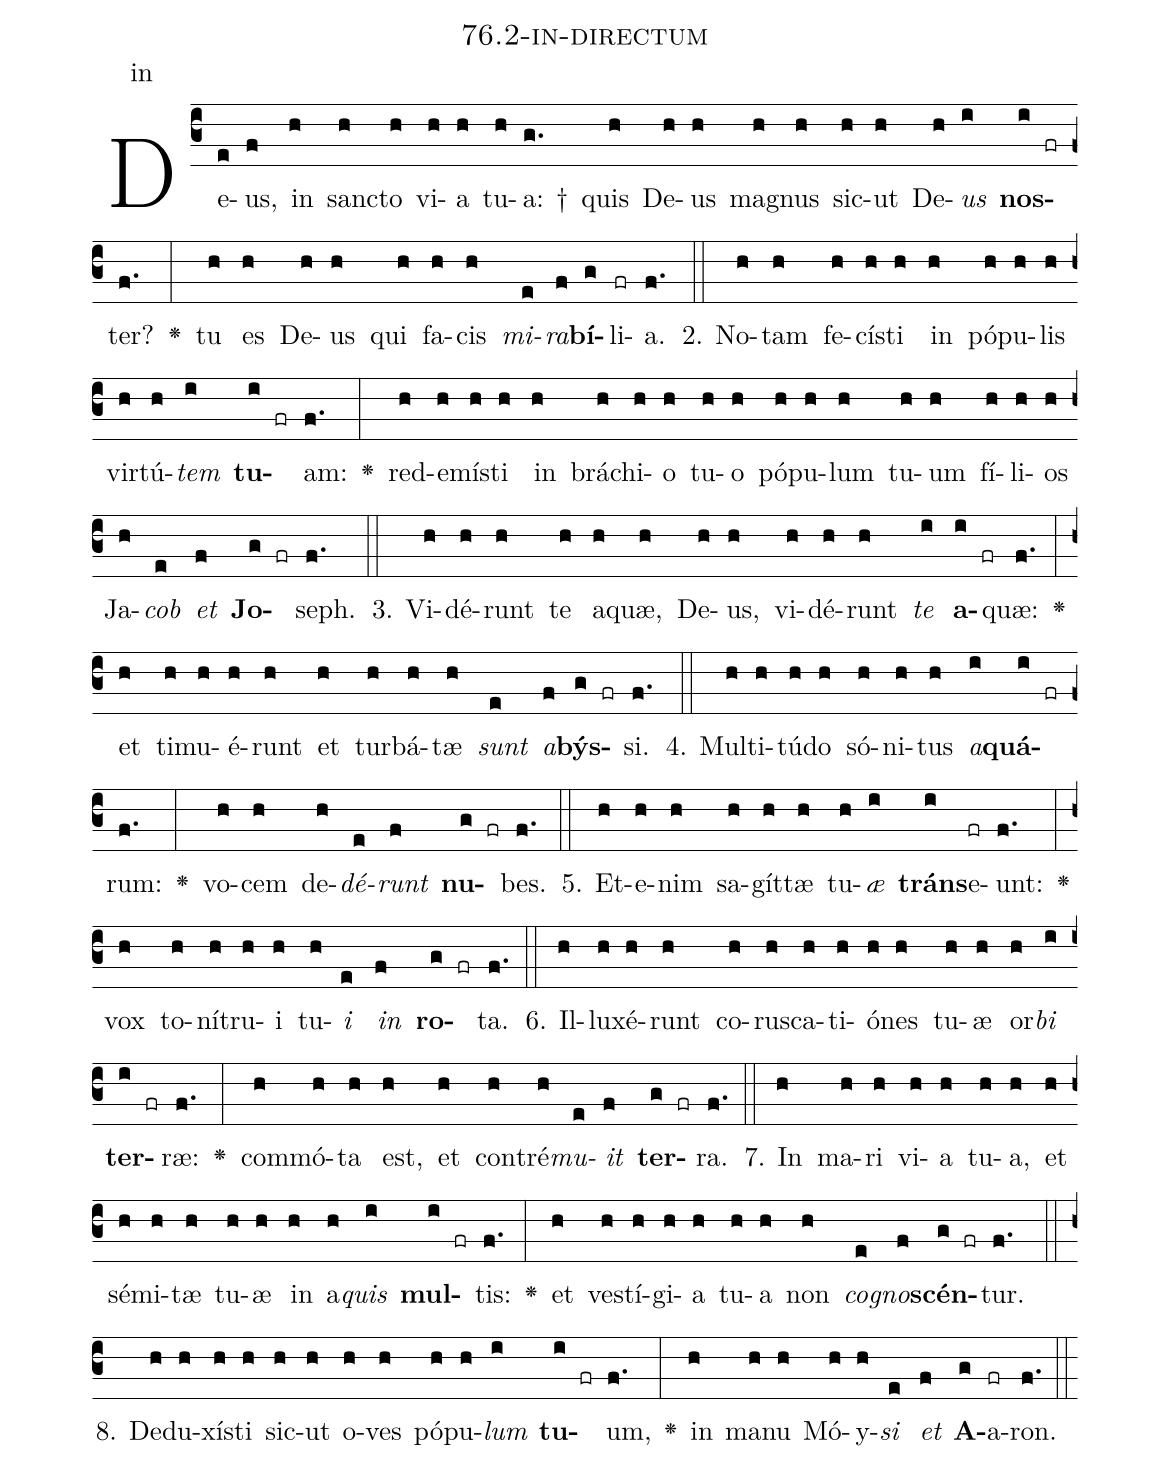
name: 76.2-in-directum;
annotation: in;
%%
(c3)De(e)us,(f) in(h) sanc(h)to(h) vi(h)a(h) tu(h)a: †(g.) quis(h) De(h)us(h) ma(h)gnus(h) sic(h)ut(h) De(h)<i>us</i>(i) <b>nos</b>(i fr)ter?(f.) <v>\greheightstar</v>(:) tu(h) es(h) De(h)us(h) qui(h) fa(h)cis(h) <i>mi</i>(e)<i>ra</i>(f)<b>bí</b>(g)li(fr)a.(f.) (::)
2. No(h)tam(h) fe(h)cís(h)ti(h) in(h) pó(h)pu(h)lis(h) vir(h)tú(h)<i>tem</i>(i) <b>tu</b>(i fr)am:(f.) <v>\greheightstar</v>(:) red(h)e(h)mís(h)ti(h) in(h) brá(h)chi(h)o(h) tu(h)o(h) pó(h)pu(h)lum(h) tu(h)um(h) fí(h)li(h)os(h) Ja(h)<i>cob</i>(e) <i>et</i>(f) <b>Jo</b>(g fr)seph.(f.) (::)
3. Vi(h)dé(h)runt(h) te(h) a(h)quæ,(h) De(h)us,(h) vi(h)dé(h)runt(h) <i>te</i>(i) <b>a</b>(i fr)quæ:(f.) <v>\greheightstar</v>(:) et(h) ti(h)mu(h)é(h)runt(h) et(h) tur(h)bá(h)tæ(h) <i>sunt</i>(e) <i>a</i>(f)<b>býs</b>(g fr)si.(f.) (::)
4. Mul(h)ti(h)tú(h)do(h) só(h)ni(h)tus(h) <i>a</i>(i)<b>quá</b>(i fr)rum:(f.) <v>\greheightstar</v>(:) vo(h)cem(h) de(h)<i>dé</i>(e)<i>runt</i>(f) <b>nu</b>(g fr)bes.(f.) (::)
5. Et(h)e(h)nim(h) sa(h)gít(h)tæ(h) tu(h)<i>æ</i>(i) <b>tráns</b>(i)e(fr)unt:(f.) <v>\greheightstar</v>(:) vox(h) to(h)ní(h)tru(h)i(h) tu(h)<i>i</i>(e) <i>in</i>(f) <b>ro</b>(g fr)ta.(f.) (::)
6. Il(h)lu(h)xé(h)runt(h) co(h)rus(h)ca(h)ti(h)ó(h)nes(h) tu(h)æ(h) or(h)<i>bi</i>(i) <b>ter</b>(i fr)ræ:(f.) <v>\greheightstar</v>(:) com(h)mó(h)ta(h) est,(h) et(h) con(h)tré(h)<i>mu</i>(e)<i>it</i>(f) <b>ter</b>(g fr)ra.(f.) (::)
7. In(h) ma(h)ri(h) vi(h)a(h) tu(h)a,(h) et(h) sé(h)mi(h)tæ(h) tu(h)æ(h) in(h) a(h)<i>quis</i>(i) <b>mul</b>(i fr)tis:(f.) <v>\greheightstar</v>(:) et(h) ves(h)tí(h)gi(h)a(h) tu(h)a(h) non(h) <i>co</i>(e)<i>gno</i>(f)<b>scén</b>(g fr)tur.(f.) (::)
8. De(h)du(h)xís(h)ti(h) sic(h)ut(h) o(h)ves(h) pó(h)pu(h)<i>lum</i>(i) <b>tu</b>(i fr)um,(f.) <v>\greheightstar</v>(:) in(h) ma(h)nu(h) Mó(h)y(h)<i>si</i>(e) <i>et</i>(f) <b>A</b>(g)a(fr)ron.(f.) (::)
